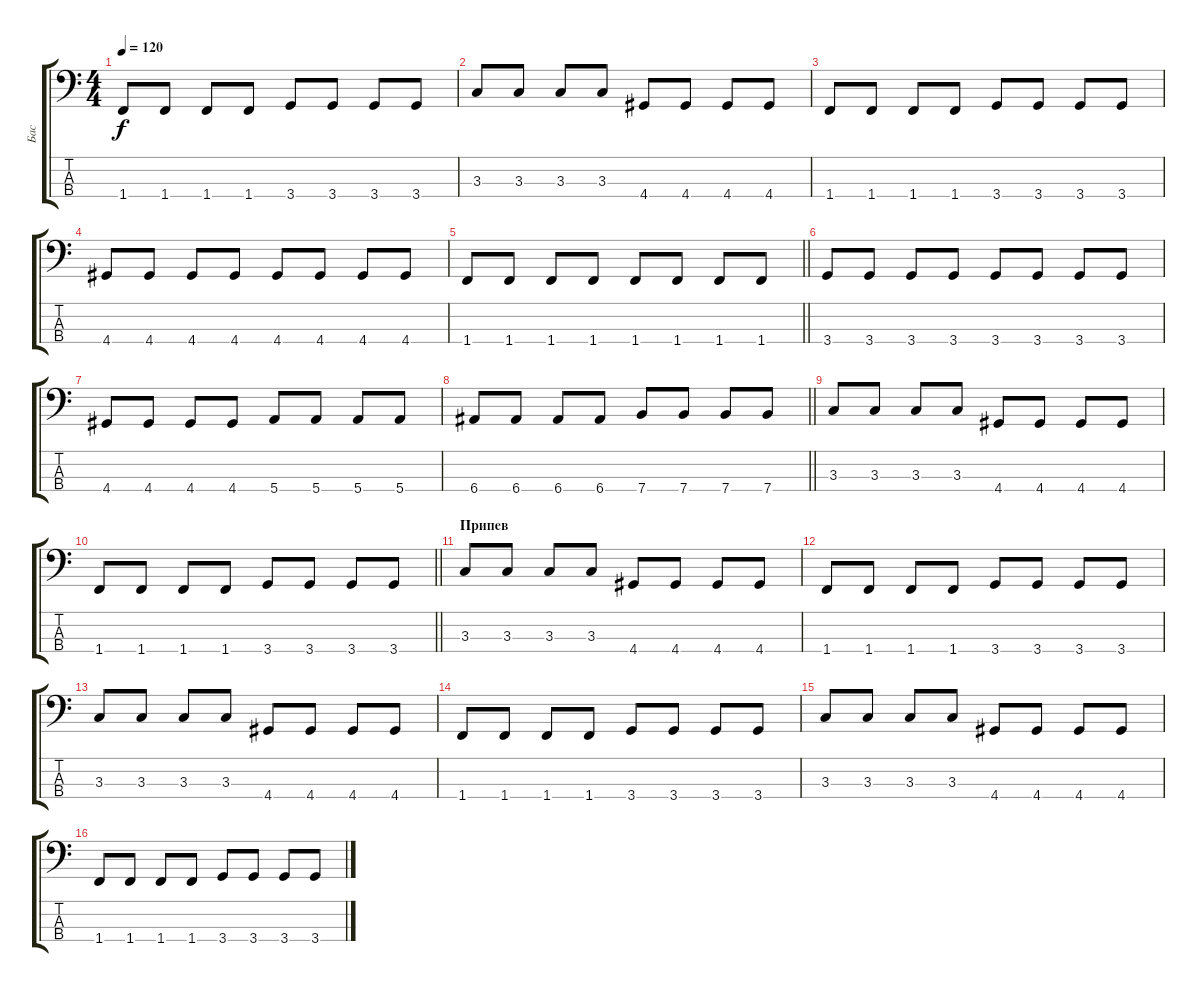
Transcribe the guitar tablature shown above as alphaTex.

\track ("Бас" "Бас") {instrument electricbasspick}
\staff {score tabs}
\tuning (G2 D2 A1 E1) {hide}
\ts (4 4)
\tempo 120
\clef f4
\ks c
1.4.8{dy f} 1.4.8 1.4.8 1.4.8 3.4.8 3.4.8 3.4.8 3.4.8 |
3.3.8 3.3.8 3.3.8 3.3.8 4.4.8 4.4.8 4.4.8 4.4.8 |
1.4.8 1.4.8 1.4.8 1.4.8 3.4.8 3.4.8 3.4.8 3.4.8 |
4.4.8 4.4.8 4.4.8 4.4.8 4.4.8 4.4.8 4.4.8 4.4.8 |
\barLineRight lightlight
1.4.8 1.4.8 1.4.8 1.4.8 1.4.8 1.4.8 1.4.8 1.4.8 |
3.4.8 3.4.8 3.4.8 3.4.8 3.4.8 3.4.8 3.4.8 3.4.8 |
4.4.8 4.4.8 4.4.8 4.4.8 5.4.8 5.4.8 5.4.8 5.4.8 |
\barLineRight lightlight
6.4.8 6.4.8 6.4.8 6.4.8 7.4.8 7.4.8 7.4.8 7.4.8 |
\section ("" "")
3.3.8 3.3.8 3.3.8 3.3.8 4.4.8 4.4.8 4.4.8 4.4.8 |
\barLineRight lightlight
1.4.8 1.4.8 1.4.8 1.4.8 3.4.8 3.4.8 3.4.8 3.4.8 |
\section ("" "Припев")
3.3.8 3.3.8 3.3.8 3.3.8 4.4.8 4.4.8 4.4.8 4.4.8 |
1.4.8 1.4.8 1.4.8 1.4.8 3.4.8 3.4.8 3.4.8 3.4.8 |
3.3.8 3.3.8 3.3.8 3.3.8 4.4.8 4.4.8 4.4.8 4.4.8 |
1.4.8 1.4.8 1.4.8 1.4.8 3.4.8 3.4.8 3.4.8 3.4.8 |
3.3.8 3.3.8 3.3.8 3.3.8 4.4.8 4.4.8 4.4.8 4.4.8 |
1.4.8 1.4.8 1.4.8 1.4.8 3.4.8 3.4.8 3.4.8 3.4.8
